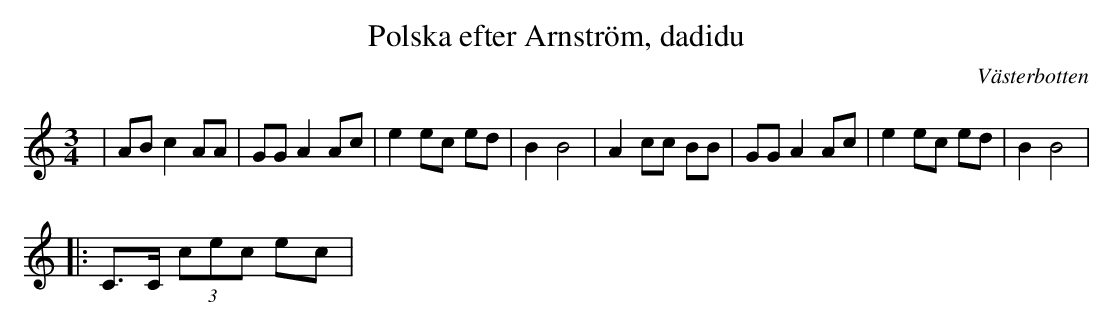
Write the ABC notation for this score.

X:1
T:Polska efter Arnström, dadidu
O:Västerbotten
M:3/4
L:1/8
K:Am
| AB c2 AA | GG A2 Ac | e2 ec ed | B2 B4 | A2 cc BB | GG A2 Ac | e2 ec ed | B2 B4 |
|: C>C (3cec ec |
